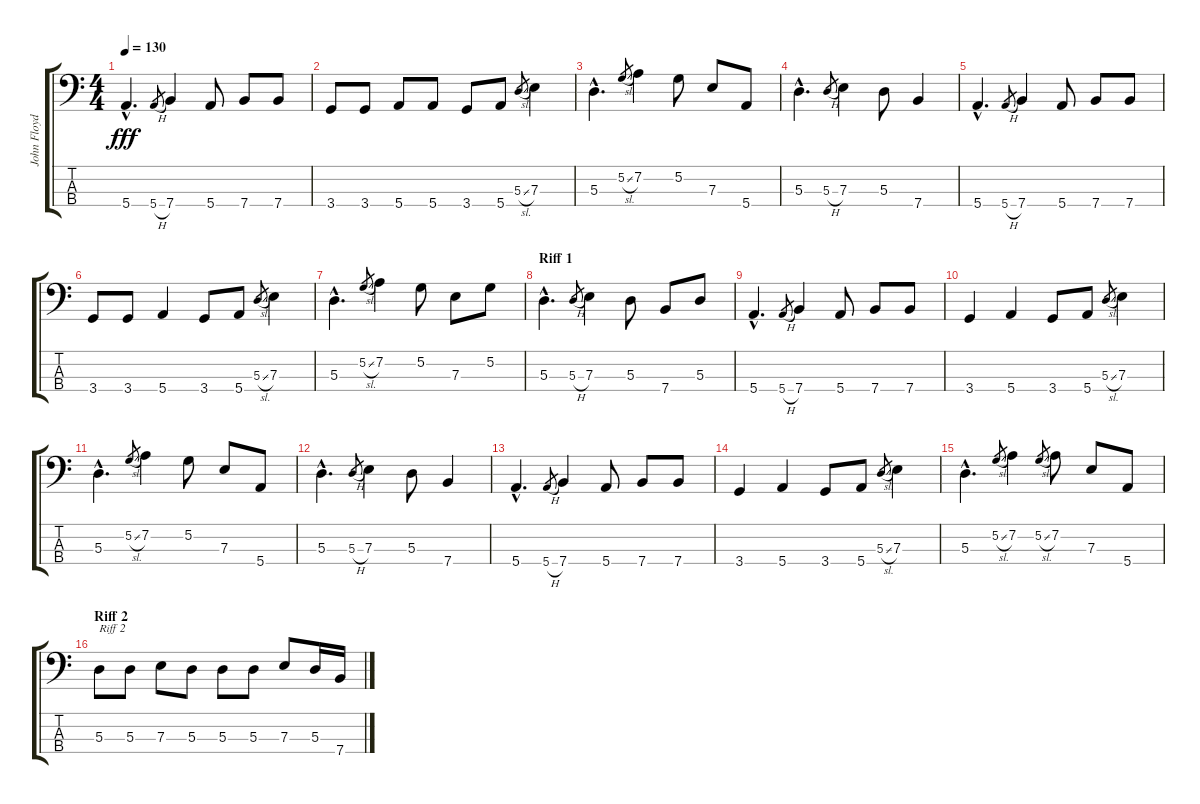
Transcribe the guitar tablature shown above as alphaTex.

\track ("John Floyd" "John Floyd") {instrument acousticguitarsteel}
\staff {score tabs}
\tuning (G2 D2 A1 E1) {hide}
\ts (4 4)
\tempo 130
\clef f4
\ks c
5.4{hac}.4{d dy fff} 5.4{h}.8{gr} 7.4.4 5.4.8 7.4.8 7.4.8 |
3.4.8 3.4.8 5.4.8 5.4.8 3.4.8 5.4.8 5.3{sl}.8{gr} 7.3.4 |
5.3{hac}.4{d} 5.2{sl}.8{gr} 7.2.4 5.2.8 7.3.8 5.4.8 |
5.3{hac}.4{d} 5.3{h}.8{gr} 7.3.4 5.3.8 7.4.4 |
5.4{hac}.4{d} 5.4{h}.8{gr} 7.4.4 5.4.8 7.4.8 7.4.8 |
3.4.8 3.4.8 5.4.4 3.4.8 5.4.8 5.3{sl}.8{gr} 7.3.4 |
5.3{hac}.4{d} 5.2{sl}.8{gr} 7.2.4 5.2.8 7.3.8 5.2.8 |
\section ("" "Riff 1")
5.3{hac}.4{d} 5.3{h}.8{gr} 7.3.4 5.3.8 7.4.8 5.3.8 |
5.4{hac}.4{d} 5.4{h}.8{gr} 7.4.4 5.4.8 7.4.8 7.4.8 |
3.4.4 5.4.4 3.4.8 5.4.8 5.3{sl}.8{gr} 7.3.4 |
5.3{hac}.4{d} 5.2{sl}.8{gr} 7.2.4 5.2.8 7.3.8 5.4.8 |
5.3{hac}.4{d} 5.3{h}.8{gr} 7.3.4 5.3.8 7.4.4 |
5.4{hac}.4{d} 5.4{h}.8{gr} 7.4.4 5.4.8 7.4.8 7.4.8 |
3.4.4 5.4.4 3.4.8 5.4.8 5.3{sl}.8{gr} 7.3.4 |
5.3{hac}.4{d} 5.2{sl}.8{gr} 7.2.4 5.2{sl}.8{gr} 7.2.8 7.3.8 5.4.8 |
\section ("" "Riff 2")
5.3.8{txt "Riff 2"} 5.3.8 7.3.8 5.3.8 5.3.8 5.3.8 7.3.8 5.3.16 7.4.16
